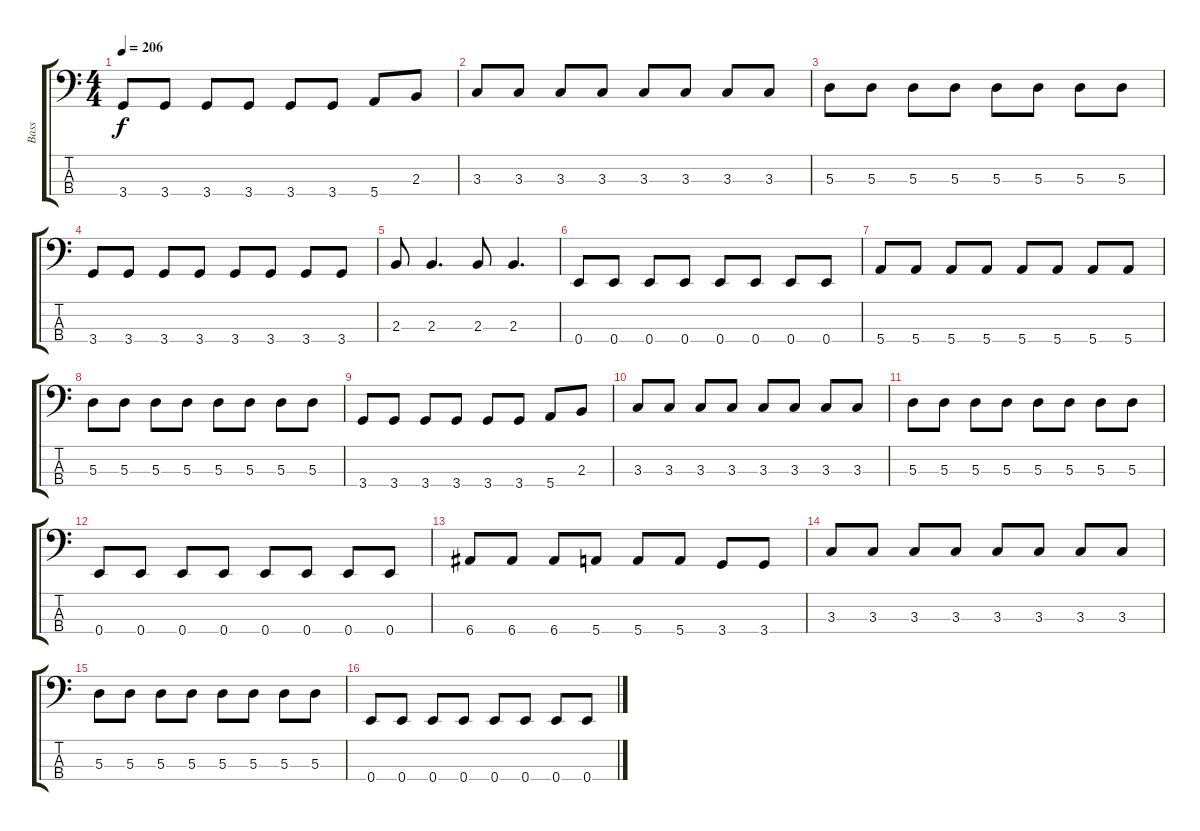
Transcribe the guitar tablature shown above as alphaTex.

\track ("Bass" "Bass") {instrument electricbassfinger}
\staff {score tabs}
\tuning (G2 D2 A1 E1) {hide}
\ts (4 4)
\tempo 206
\clef f4
\ks c
3.4.8{dy f} 3.4.8 3.4.8 3.4.8 3.4.8 3.4.8 5.4.8 2.3.8 |
3.3.8 3.3.8 3.3.8 3.3.8 3.3.8 3.3.8 3.3.8 3.3.8 |
5.3.8 5.3.8 5.3.8 5.3.8 5.3.8 5.3.8 5.3.8 5.3.8 |
3.4.8 3.4.8 3.4.8 3.4.8 3.4.8 3.4.8 3.4.8 3.4.8 |
2.3.8 2.3.4{d} 2.3.8 2.3.4{d} |
0.4.8 0.4.8 0.4.8 0.4.8 0.4.8 0.4.8 0.4.8 0.4.8 |
5.4.8 5.4.8 5.4.8 5.4.8 5.4.8 5.4.8 5.4.8 5.4.8 |
5.3.8 5.3.8 5.3.8 5.3.8 5.3.8 5.3.8 5.3.8 5.3.8 |
3.4.8 3.4.8 3.4.8 3.4.8 3.4.8 3.4.8 5.4.8 2.3.8 |
3.3.8 3.3.8 3.3.8 3.3.8 3.3.8 3.3.8 3.3.8 3.3.8 |
5.3.8 5.3.8 5.3.8 5.3.8 5.3.8 5.3.8 5.3.8 5.3.8 |
0.4.8 0.4.8 0.4.8 0.4.8 0.4.8 0.4.8 0.4.8 0.4.8 |
6.4.8 6.4.8 6.4.8 5.4.8 5.4.8 5.4.8 3.4.8 3.4.8 |
3.3.8 3.3.8 3.3.8 3.3.8 3.3.8 3.3.8 3.3.8 3.3.8 |
5.3.8 5.3.8 5.3.8 5.3.8 5.3.8 5.3.8 5.3.8 5.3.8 |
0.4.8 0.4.8 0.4.8 0.4.8 0.4.8 0.4.8 0.4.8 0.4.8
